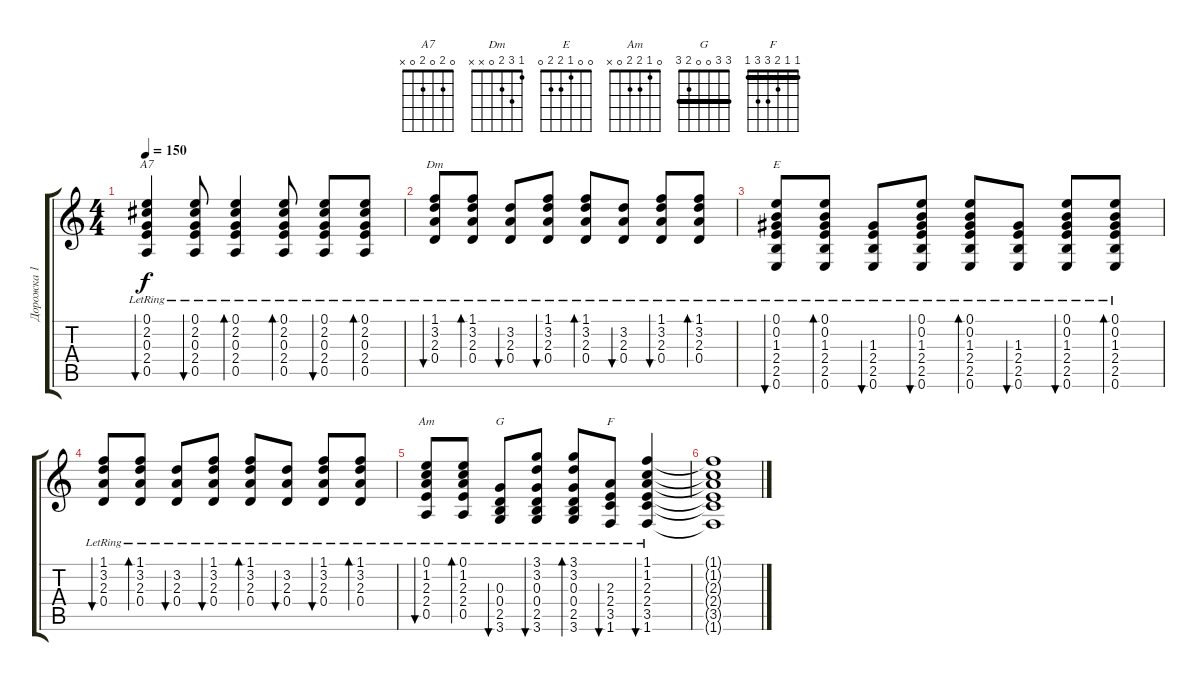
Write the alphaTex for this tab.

\track ("Дорожка 1" "Дорожка 1") {instrument acousticguitarsteel}
\staff {score tabs}
\tuning (E4 B3 G3 D3 A2 E2) {hide}
\chord ("A7" 0 2 0 2 0 x)
\chord ("Dm" 1 3 2 0 x x)
\chord ("E" 0 0 1 2 2 0)
\chord ("Am" 0 1 2 2 0 x)
\chord ("G" 3 3 0 0 2 3) {barre 3}
\chord ("F" 1 1 2 3 3 1) {barre 1}
\ts (4 4)
\tempo 150
\clef g2
\ks c
(0.1{lr} 2.2{lr} 0.3{lr} 2.4{lr} 0.5{lr}).4{bu 60 ch "A7" dy f} (0.1{lr} 2.2{lr} 0.3{lr} 2.4{lr} 0.5{lr}).8{bu 60} (0.1{lr} 2.2{lr} 0.3{lr} 2.4{lr} 0.5{lr}).4{bd 60} (0.1{lr} 2.2{lr} 0.3{lr} 2.4{lr} 0.5{lr}).8{bd 60} (0.1{lr} 2.2{lr} 0.3{lr} 2.4{lr} 0.5{lr}).8{bu 60} (0.1{lr} 2.2{lr} 0.3{lr} 2.4{lr} 0.5{lr}).8{bd 60} |
(1.1{lr} 3.2{lr} 2.3{lr} 0.4{lr}).8{bu 60 ch "Dm"} (1.1{lr} 3.2{lr} 2.3{lr} 0.4{lr}).8{bd 60} (3.2{lr} 2.3{lr} 0.4{lr}).8{bu 60} (1.1{lr} 3.2{lr} 2.3{lr} 0.4{lr}).8{bu 60} (1.1{lr} 3.2{lr} 2.3{lr} 0.4{lr}).8{bd 60} (3.2{lr} 2.3{lr} 0.4{lr}).8{bu 60} (1.1{lr} 3.2{lr} 2.3{lr} 0.4{lr}).8{bu 60} (1.1{lr} 3.2{lr} 2.3{lr} 0.4{lr}).8{bd 60} |
(0.1{lr} 0.2{lr} 1.3{lr} 2.4{lr} 2.5{lr} 0.6{lr}).8{bu 60 ch "E"} (0.1{lr} 0.2{lr} 1.3{lr} 2.4{lr} 2.5{lr} 0.6{lr}).8{bd 60} (1.3{lr} 2.4{lr} 2.5{lr} 0.6{lr}).8{bu 60} (0.1{lr} 0.2{lr} 1.3{lr} 2.4{lr} 2.5{lr} 0.6{lr}).8{bu 60} (0.1{lr} 0.2{lr} 1.3{lr} 2.4{lr} 2.5{lr} 0.6{lr}).8{bd 60} (1.3{lr} 2.4{lr} 2.5{lr} 0.6{lr}).8{bu 60} (0.1{lr} 0.2{lr} 1.3{lr} 2.4{lr} 2.5{lr} 0.6{lr}).8{bu 60} (0.1{lr} 0.2{lr} 1.3{lr} 2.4{lr} 2.5{lr} 0.6{lr}).8{bd 60} |
(1.1{lr} 3.2{lr} 2.3{lr} 0.4{lr}).8{bu 60} (1.1{lr} 3.2{lr} 2.3{lr} 0.4{lr}).8{bd 60} (3.2{lr} 2.3{lr} 0.4{lr}).8{bu 60} (1.1{lr} 3.2{lr} 2.3{lr} 0.4{lr}).8{bu 60} (1.1{lr} 3.2{lr} 2.3{lr} 0.4{lr}).8{bd 60} (3.2{lr} 2.3{lr} 0.4{lr}).8{bu 60} (1.1{lr} 3.2{lr} 2.3{lr} 0.4{lr}).8{bu 60} (1.1{lr} 3.2{lr} 2.3{lr} 0.4{lr}).8{bd 60} |
(0.1{lr} 1.2{lr} 2.3{lr} 2.4{lr} 0.5{lr}).8{bu 60 ch "Am"} (0.1{lr} 1.2{lr} 2.3{lr} 2.4{lr} 0.5{lr}).8{bd 60} (0.3{lr} 0.4{lr} 2.5{lr} 3.6{lr}).8{bu 60 ch "G"} (3.1{lr} 3.2{lr} 0.3{lr} 0.4{lr} 2.5{lr} 3.6{lr}).8{bu 60} (3.1{lr} 3.2{lr} 0.3{lr} 0.4{lr} 2.5{lr} 3.6{lr}).8{bd 60} (2.3{lr} 2.4{lr} 3.5{lr} 1.6{lr}).8{bu 60 ch "F"} (1.1{lr} 1.2{lr} 2.3{lr} 2.4{lr} 3.5{lr} 1.6{lr}).4{bu 60} |
(1.1{t} 1.2{t} 2.3{t} 2.4{t} 3.5{t} 1.6{t}).1
